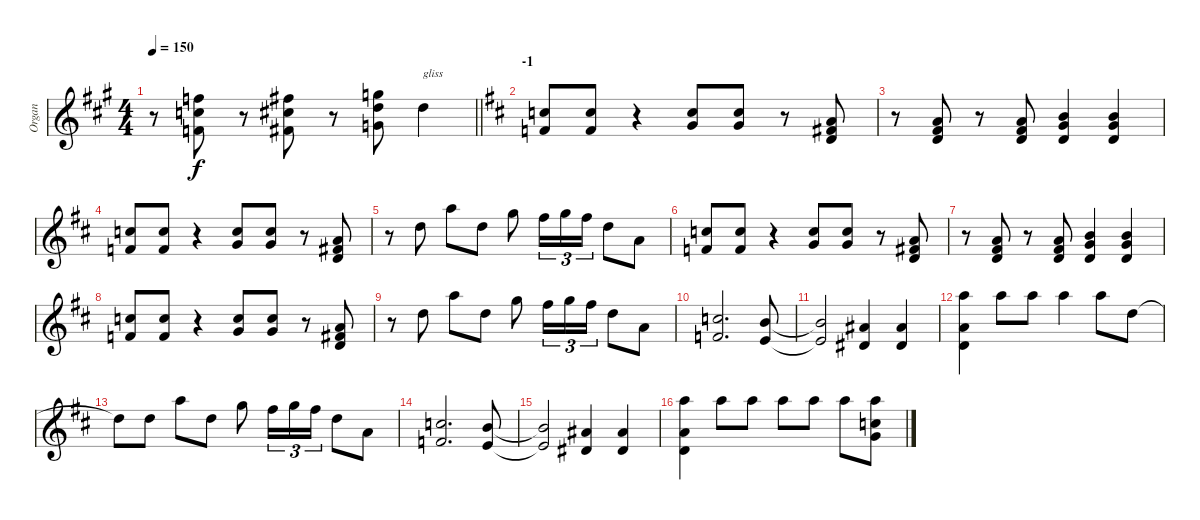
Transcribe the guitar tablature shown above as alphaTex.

\track ("Organ" "Organ") {instrument drawbarorgan}
\staff {score}
\tuning (E4 B3 G3 D3 A2 E2 B1) {hide}
\ts (4 4)
\tempo 150
\clef g2
\barLineRight lightlight
\ks a
r.8{dy f} (13.1 13.2 10.3).8 r.8 (2.1 14.2 23.3).8 r.8 (15.1 15.2 12.3).8 10.1.4{txt "gliss"} |
\section ("" "-1")
\ks d
(8.1 6.2).8 (1.1 13.2).8 r.4 (8.1 8.2).8 (8.1 8.2).8 r.8 (5.1 7.2 7.3).8 |
r.8 (2.1 3.2 14.3).8 r.8 (5.1 7.2 7.3).8 (3.1 3.2 16.3).4 (7.1 8.2 7.3).4 |
(8.1 6.2).8 (1.1 13.2).8 r.4 (8.1 8.2).8 (8.1 8.2).8 r.8 (5.1 7.2 7.3).8 |
r.8 10.1.8 17.1.8 10.1.8 15.1.8 14.1.16{tu (3 2)} 15.1.16{tu (3 2)} 14.1.16{tu (3 2)} 10.1.8 5.1.8 |
(8.1 6.2).8 (1.1 13.2).8 r.4 (8.1 8.2).8 (8.1 8.2).8 r.8 (5.1 7.2 7.3).8 |
r.8 (2.1 3.2 14.3).8 r.8 (5.1 7.2 7.3).8 (3.1 3.2 16.3).4 (7.1 8.2 7.3).4 |
(8.1 6.2).8 (1.1 13.2).8 r.4 (8.1 8.2).8 (8.1 8.2).8 r.8 (5.1 7.2 7.3).8 |
r.8 10.1.8 17.1.8 10.1.8 15.1.8 14.1.16{tu (3 2)} 15.1.16{tu (3 2)} 14.1.16{tu (3 2)} 10.1.8 5.1.8 |
(8.1 6.2).2{d} (0.1 12.2).8 |
(0.1{t} 12.2{t}).2 (6.1 4.2).4 (6.1 4.2).4 |
(5.1 3.2 26.3).4 17.1.8 17.1.8 17.1.4 17.1.8 10.1.8 |
10.1{t}.8 10.1.8 17.1.8 10.1.8 15.1.8 14.1.16{tu (3 2)} 15.1.16{tu (3 2)} 14.1.16{tu (3 2)} 10.1.8 5.1.8 |
(8.1 6.2).2{d} (0.1 12.2).8 |
(0.1{t} 12.2{t}).2 (6.1 4.2).4 (6.1 4.2).4 |
(5.1 3.2 26.3).4 17.1.8 17.1.8 17.1.8 17.1.8 17.1.8 (17.1 13.2 12.3).8
